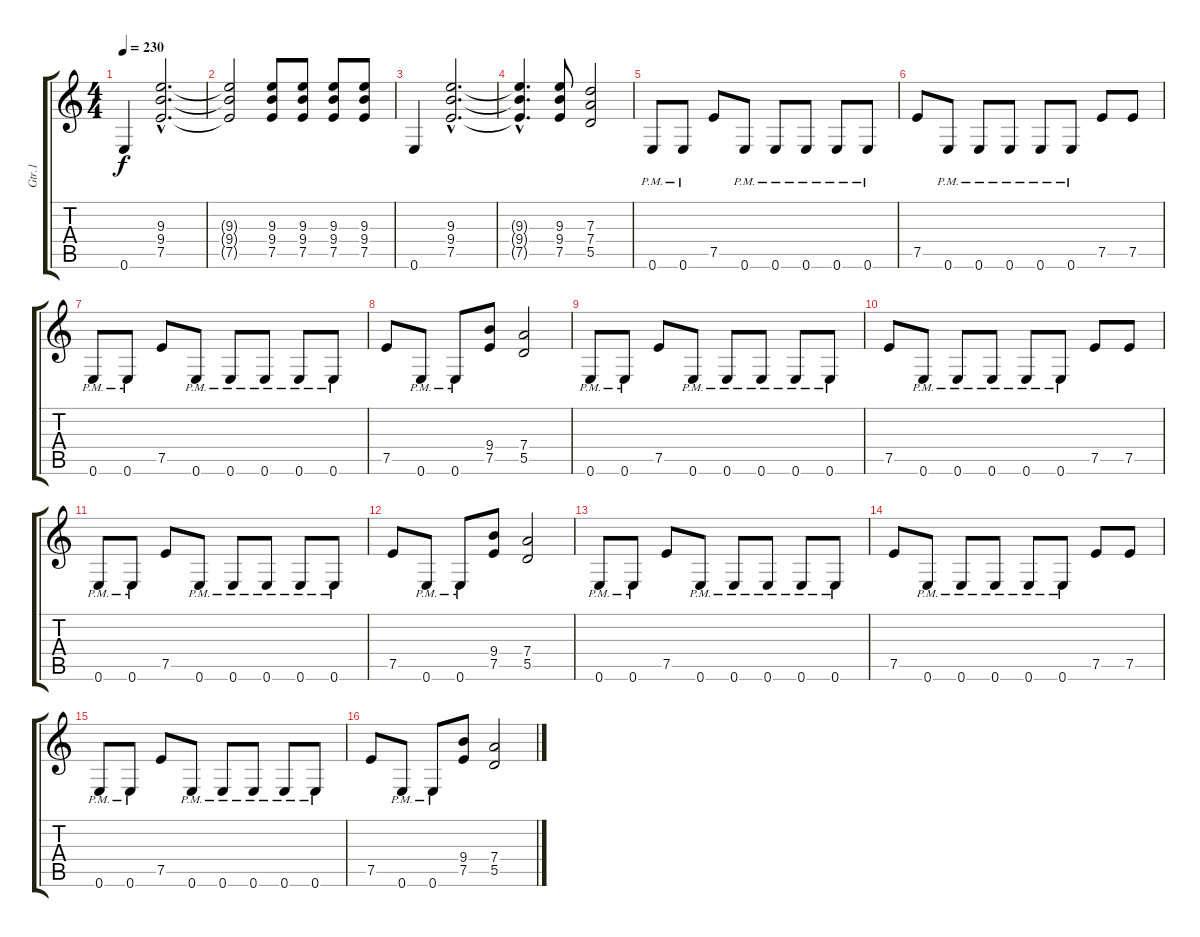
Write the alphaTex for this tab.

\track ("Gtr.1" "Gtr.1") {instrument overdrivenguitar}
\staff {score tabs}
\tuning (E4 B3 G3 D3 A2 E2) {hide}
\ts (4 4)
\tempo 230
\clef g2
\ks c
0.6.4{dy f} (9.3{hac} 9.4{hac} 7.5{hac}).2{d} |
(9.3{t} 9.4{t} 7.5{t}).2 (9.3 9.4 7.5).8 (9.3 9.4 7.5).8 (9.3 9.4 7.5).8 (9.3 9.4 7.5).8 |
0.6.4 (9.3{hac} 9.4{hac} 7.5{hac}).2{d} |
(9.3{hac t} 9.4{hac t} 7.5{hac t}).4{d} (9.3 9.4 7.5).8 (7.3 7.4 5.5).2 |
0.6{pm}.8 0.6{pm}.8 7.5.8 0.6{pm}.8 0.6{pm}.8 0.6{pm}.8 0.6{pm}.8 0.6{pm}.8 |
7.5.8 0.6{pm}.8 0.6{pm}.8 0.6{pm}.8 0.6{pm}.8 0.6{pm}.8 7.5.8 7.5.8 |
0.6{pm}.8 0.6{pm}.8 7.5.8 0.6{pm}.8 0.6{pm}.8 0.6{pm}.8 0.6{pm}.8 0.6{pm}.8 |
7.5.8 0.6{pm}.8 0.6{pm}.8 (9.4 7.5).8 (7.4 5.5).2 |
0.6{pm}.8 0.6{pm}.8 7.5.8 0.6{pm}.8 0.6{pm}.8 0.6{pm}.8 0.6{pm}.8 0.6{pm}.8 |
7.5.8 0.6{pm}.8 0.6{pm}.8 0.6{pm}.8 0.6{pm}.8 0.6{pm}.8 7.5.8 7.5.8 |
0.6{pm}.8 0.6{pm}.8 7.5.8 0.6{pm}.8 0.6{pm}.8 0.6{pm}.8 0.6{pm}.8 0.6{pm}.8 |
7.5.8 0.6{pm}.8 0.6{pm}.8 (9.4 7.5).8 (7.4 5.5).2 |
0.6{pm}.8 0.6{pm}.8 7.5.8 0.6{pm}.8 0.6{pm}.8 0.6{pm}.8 0.6{pm}.8 0.6{pm}.8 |
7.5.8 0.6{pm}.8 0.6{pm}.8 0.6{pm}.8 0.6{pm}.8 0.6{pm}.8 7.5.8 7.5.8 |
0.6{pm}.8 0.6{pm}.8 7.5.8 0.6{pm}.8 0.6{pm}.8 0.6{pm}.8 0.6{pm}.8 0.6{pm}.8 |
7.5.8 0.6{pm}.8 0.6{pm}.8 (9.4 7.5).8 (7.4 5.5).2
